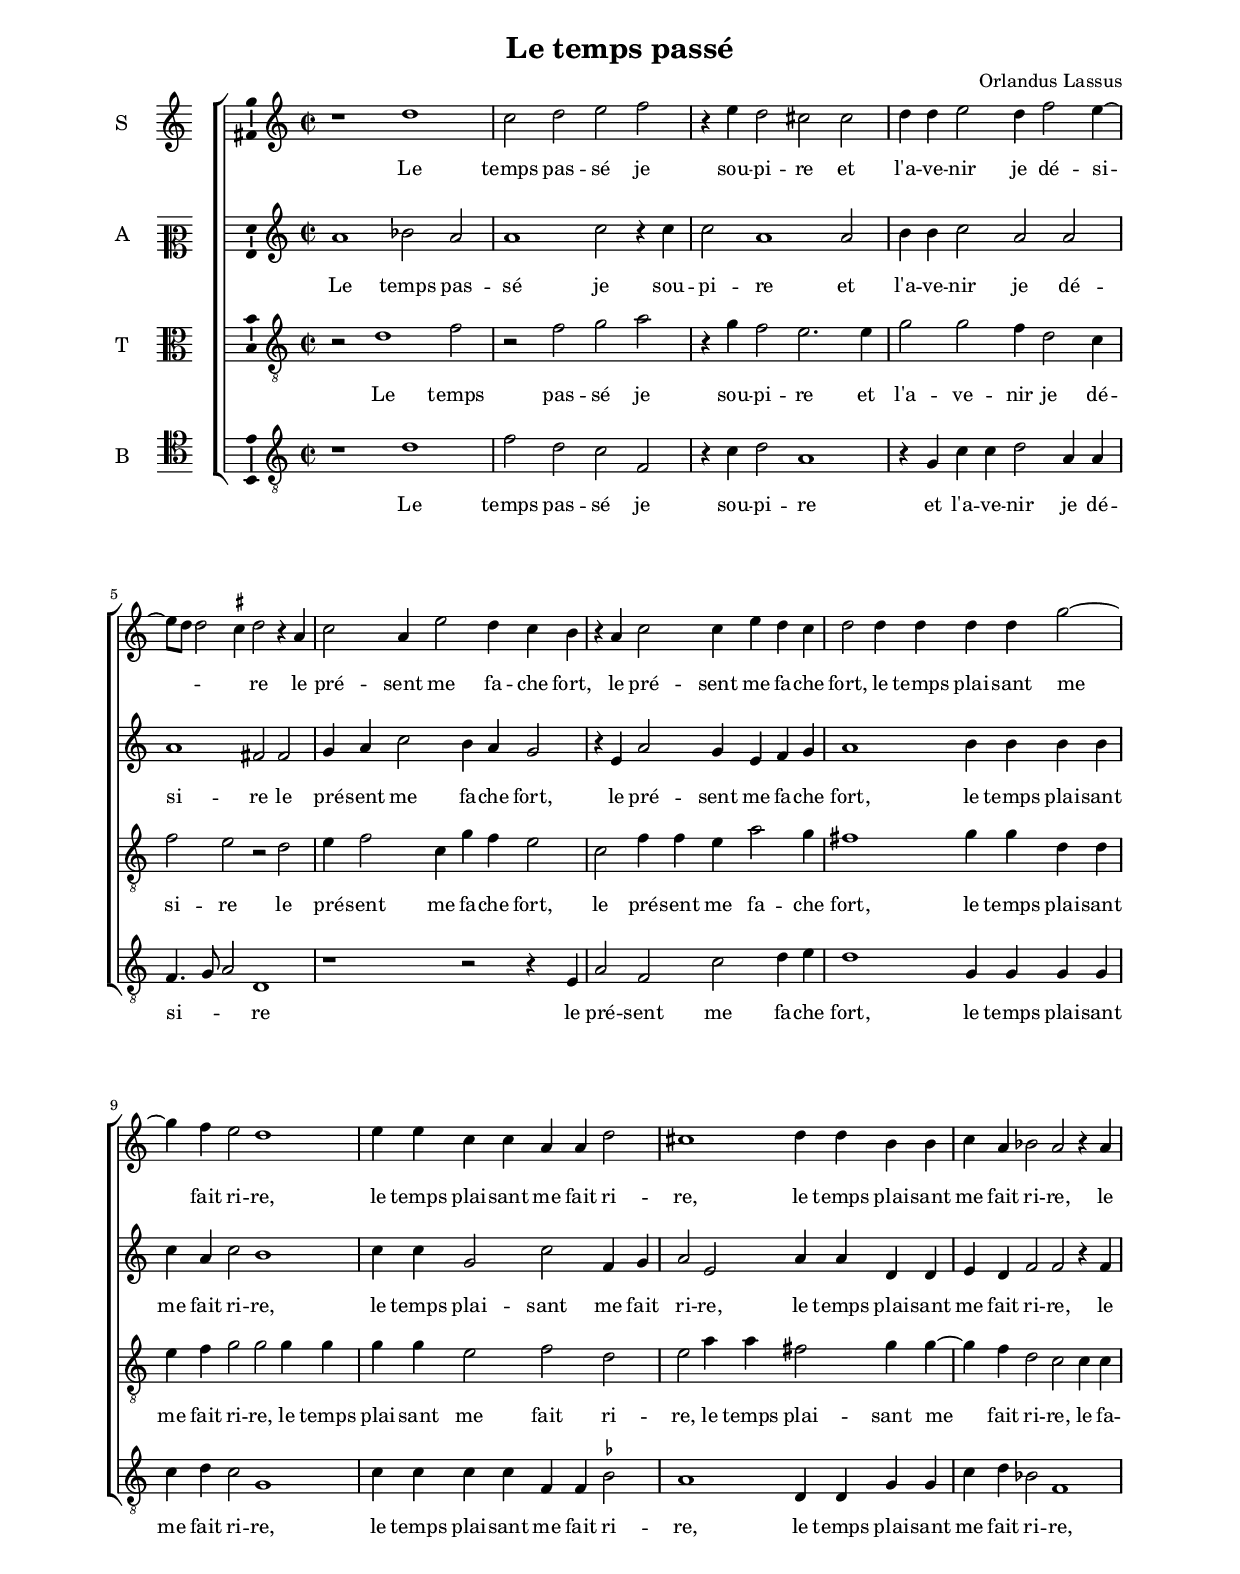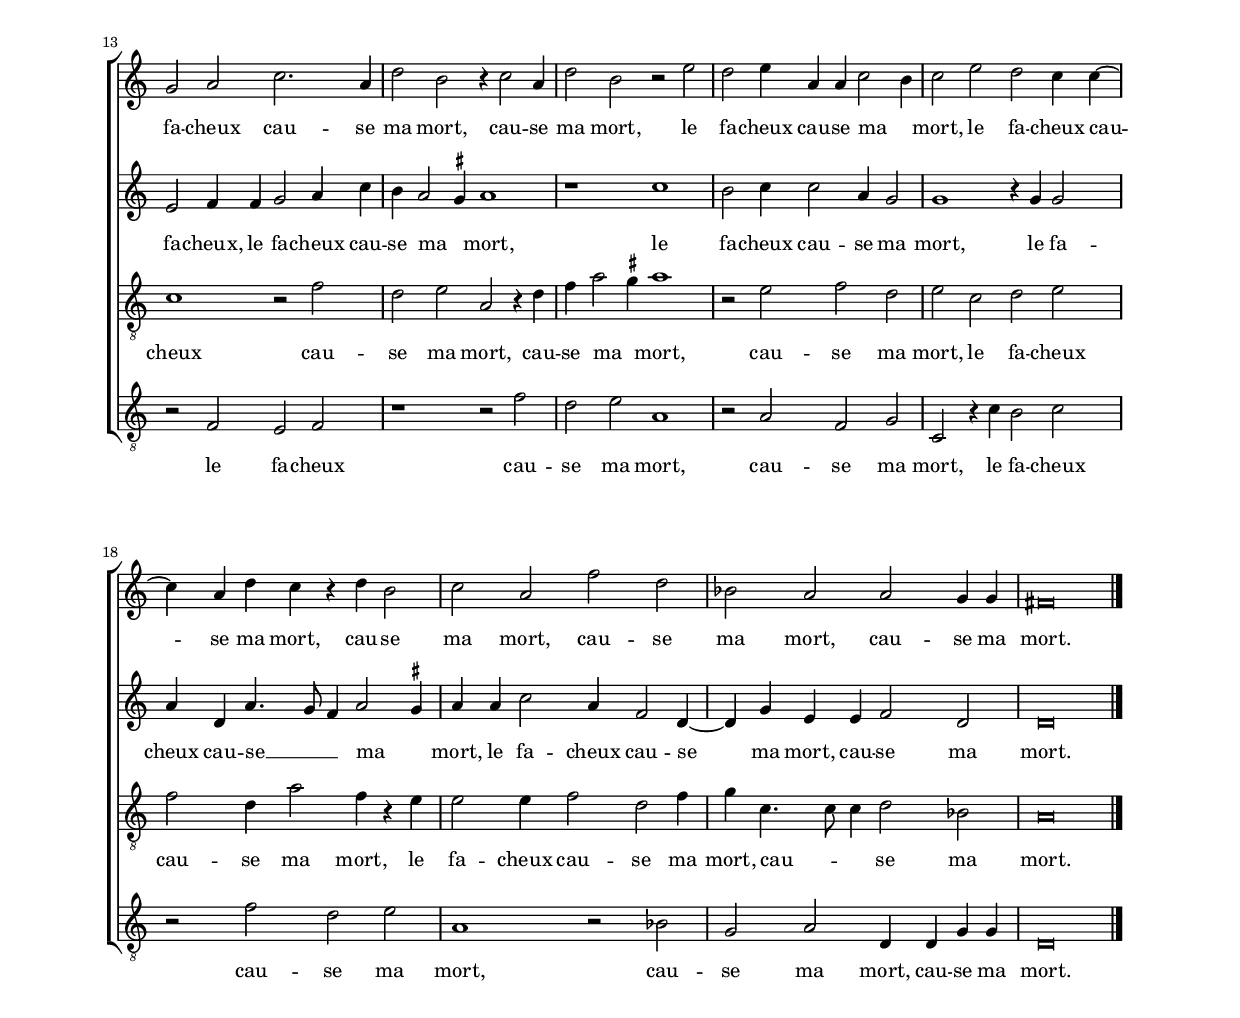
\header
{
  title="Le temps passé"
  composer="Orlandus Lassus"
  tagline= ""
}

\version "2.24.3"
\include "deutsch.ly"
#(set-global-staff-size 16)
% #(set-default-paper-size "letter")
#(ly:set-option 'point-and-click #f)

	
global = {
	\key c \major
	\time 2/2 \set Score.measureLength = #(ly:make-moment 2/1)
	}

	ficta = { \once \set suggestAccidentals = ##t }
	
	forget = #(define-music-function (music) (ly:music?) #{
		\accidentalStyle forget
		$music
		\accidentalStyle default
		#})


\paper
	{
	top-margin = 2 \cm
	bottom-margin = 2 \cm
	left-margin = 2 \cm
	right-margin = 2 \cm
	ragged-bottom = ##f
	ragged-last-bottom = ##t
	print-page-number = ##f
	system-system-spacing = #'((basic-distance . 20) (minimum-distance . 14) (padding . 8) (strechability . 150))
%	systems-per-page = 3
%	min-systems-per-page = 3
%	oddHeaderMarkup = \markup { \fill-line { \null \null \column \right-align { \fontsize #1 \fromproperty #'page:page-number-string \null } } }
%	evenHeaderMarkup = \markup { \column \right-align { \fontsize #1 \fromproperty #'page:page-number-string \null } }
	}


incipitcantus = \markup { \score {
	{
	\set Staff.instrumentName = \markup { \fontsize #1 "S" }
	\key c \major
	\clef violin
	s4 \bar ""
	}
	\layout  {
	raggedright = ##t
	indent = 1.1 \cm
	line-width = 1.7 \cm
	\context { \Staff \remove Time_signature_engraver }
	\override Staff.Clef.Y-extent = #'(0 . 0)
	}} \hspace #1 }
	
      
incipitaltus = \markup { \score {
	{
	\set Staff.instrumentName = \markup { \fontsize #1 "A" }
	\key c \major
	\clef mezzosoprano
	s4 \bar ""
	}
	\layout  {
	raggedright = ##t
	indent = 1.1 \cm
	line-width = 1.7 \cm
	\context { \Staff \remove Time_signature_engraver }
	\override Staff.Clef.Y-extent = #'(0 . 0)
	}} \hspace #1 }


incipittenor = \markup { \score {
	{
	\set Staff.instrumentName = \markup { \fontsize #1 "T" }
	\key c \major
	\clef alto
	s4 \bar ""
	}
	\layout  {
	raggedright = ##t
	indent = 1.1 \cm
	line-width = 1.7 \cm
	\context { \Staff \remove Time_signature_engraver }
	\override Staff.Clef.Y-extent = #'(0 . 0)
	}} \hspace #1 }


incipitbassus = \markup { \score {
	{
	\set Staff.instrumentName = \markup { \fontsize #1 "B" }
	\key c \major
	\clef tenor
	s4 \bar ""
	}
	\layout  {
	raggedright = ##t
	indent = 1.1 \cm
	line-width = 1.7 \cm
	\context { \Staff \remove Time_signature_engraver }
	\override Staff.Clef.Y-extent = #'(0 . 0)
	}} \hspace #1 }


cantus =  \relative c''
	{
	r1 d
	c2 d e f
	r4 e d2 cis cis
	d4 d e2 d4 f2 e4~
%5
	e8 d d2 \ficta cis4 d2 r4 a |
	c2 a4 e'2 d4 c h
	r4 a c2 c4 e d c
	d2 d4 d d d g2~
	g4 f e2 d1
%10
	e4 e c c a a d2 |
	cis1 d4 d h h
	c4 a b2 a r4 a
	g2 a c2. a4
	d2 h r4 c2 a4
%15
	d2 h r e |
	d2 e4 a, a c2 h4
	c2 e d c4 c~
	c4 a d c r d h2
	c2 a f' d
%20
	b2 a a g4 g |
	fis\breve \bar "|." |
	}


altus =  \relative c'
	{
	a'1 b2 a
	a1 c2 r4 c
	c2 a1 a2
	h4 h c2 a a
%5
	a1 fis2 fis |
	g4 a c2 h4 a g2
	r4 e a2 g4 e f g
	a1 h4 h h h
	c4 a c2 h1
%10
	c4 c g2 c f,4 g |
	a2 e a4 a d, d
	e4 d f2 f r4 f
	e2 f4 f g2 a4 c
	h4 a2 \ficta gis4 a1
%15
	r1 c |
	h2 c4 c2 a4 g2
	g1 r4 g g2
	a4 d, a'4. g8 f4 a2 \ficta gis4
	a4 a c2 a4 f2 d4~
%20
	d4 g e e f2 d |
	d\breve |
	}


tenor =  \relative c'
	{
	r2 d1 f2
	r2 f g a
	r4 g f2 e2. e4
	g2 g f4 d2 c4
%5
	f2 e r d |
	e4 f2 c4 g' f e2
	c2 f4 f e a2 g4
	fis1 g4 g d d
	e4 f g2 g g4 g
%10
	g4 g e2 f d |
	e2 a4 a fis2 g4 g~
	g4 f d2 c c4 c
	c1 r2 f
	d2 e a, r4 d
%15
	f4 a2 \ficta gis4 a1 |
	r2 e f d
	e2 c d e
	f2 d4 a'2 f4 r e
	e2 e4 f2 d f4
%20
	g4 c,4. c8 c4 d2 b |
	a\breve |
	}


bassus  =  \relative c
	{
	r1 d'
	f2 d c f,
	r4 c' d2 a1
	r4 g c c d2 a4 a
%5
	f4. g8 a2 d,1 |
	r1 r2 r4 e
	a2 f c' d4 e
	d1 g,4 g g g
	c4 d c2 g1
%10
	c4 c c c f, f \ficta b2 |
	a1 d,4 d g g
	c4 d b2 f1
	r2 f e f
	r1 r2 f'
%15
	d2 e a,1 |
	r2 a f g
	c,2 r4 c' h2 c
	r2 f d e
	a,1 r2 b
%20
	g2 a d,4 d g g |
	d\breve |
	}

lyricscantus = \lyricmode {
	Le temps pas -- sé je sou -- pi -- re
	et l'a -- ve -- nir je dé -- si -- _ _ _ re
	le pré -- sent me fa -- che fort,
	le pré -- sent me fa -- che fort,
	le temps plai -- sant me fait ri -- re,
	le temps plai -- sant me fait ri -- re,
	le temps plai -- sant me fait ri -- re,
	le fa -- cheux cau -- se ma mort,
	cau -- se ma mort,
	le fa -- cheux cau -- se ma _ mort,
	le fa -- cheux cau -- se ma mort,
	cau -- se ma mort,
	cau -- se ma mort,
	cau -- se ma mort.
	}


lyricsaltus = \lyricmode {
	Le temps pas -- sé je sou -- pi -- re
	et l'a -- ve -- nir je dé -- si -- re
	le pré -- sent me fa -- che fort,
	le pré -- sent me fa -- che fort,
	le temps plai -- sant me fait ri -- re,
	le temps plai -- sant me fait ri -- re,
	le temps plai -- sant me fait ri -- re,
	le fa -- cheux,
	le fa -- cheux cau -- se ma _ mort,
	le fa -- cheux cau -- se ma mort,
	le fa -- cheux cau -- se __ _ _ ma _ mort,
	le fa -- cheux cau -- se ma mort,
	cau -- se ma mort.
	}


lyricstenor = \lyricmode {
	Le temps pas -- sé je sou -- pi -- re
	et l'a -- ve -- nir je dé -- si -- re
	le pré -- sent me fa -- che fort,
	le pré -- sent me fa -- che fort,
	le temps plai -- sant me fait ri -- re,
	le temps plai -- sant me fait ri -- re,
	le temps plai -- sant me fait ri -- re,
	le fa -- cheux cau -- se ma mort,
	cau -- se ma _ mort,
	cau -- se ma mort,
	le fa -- cheux cau -- se ma mort,
	le fa -- cheux cau -- se ma mort,
	cau -- _ _ se ma mort.
	}


lyricsbassus = \lyricmode {
	Le temps pas -- sé je sou -- pi -- re
	et l'a -- ve -- nir je dé -- si -- _ _ re
	le pré -- sent me fa -- che fort,
	le temps plai -- sant me fait ri -- re,
	le temps plai -- sant me fait ri -- re,
	le temps plai -- sant me fait ri -- re,
	le fa -- cheux cau -- se ma mort,
	cau -- se ma mort,
	le fa -- cheux cau -- se ma mort,
	cau -- se ma mort,
	cau -- se ma mort.
	}


\score
{  
	\transpose c c {
	\new ChoirStaff \with { \override StaffGrouper.staff-staff-spacing.basic-distance = #13 }
	<<

	\new Staff << \global
	\new Voice="v1" {
		\set Staff.instrumentName=\incipitcantus
		\set Staff.midiInstrument = "reed organ"
		\clef violin
		\cantus }
	\new Lyrics \lyricsto "v1" {\lyricscantus }
	>>


	\new Staff << \global
	\new Voice="v2" {
		\set Staff.instrumentName=\incipitaltus
		\set Staff.midiInstrument = "reed organ"
		\clef violin 
		\altus}
	\new Lyrics \lyricsto "v2" {\lyricsaltus }
	>>


	\new Staff << \global
	\new Voice="v3" {
		\set Staff.instrumentName=\incipittenor
		\set Staff.midiInstrument = "reed organ"
		\clef "G_8"
		\tenor }
	\new Lyrics \lyricsto "v3" {\lyricstenor }
	>>


	\new Staff << \global
	\new Voice="v4" {
		\set Staff.instrumentName=\incipitbassus
		\set Staff.midiInstrument = "reed organ"
		\clef "G_8" 
		\bassus }
	\new Lyrics \lyricsto "v4" {\lyricsbassus}
	>>

	>>
	} % transpose

	\layout
	{
	indent = 1.8 \cm
	\context { \Lyrics \override VerticalAxisGroup.nonstaff-relatedstaff-spacing.padding = #2 }
	\context { \Staff \consists Ambitus_engraver }
	\context { \Score \override BarNumber.padding = #2 }
	\context { \Voice \override NoteHead.style = #'baroque }
	}

\midi
	{
	\tempo 2 = 110
	}
	
}


% EOF
